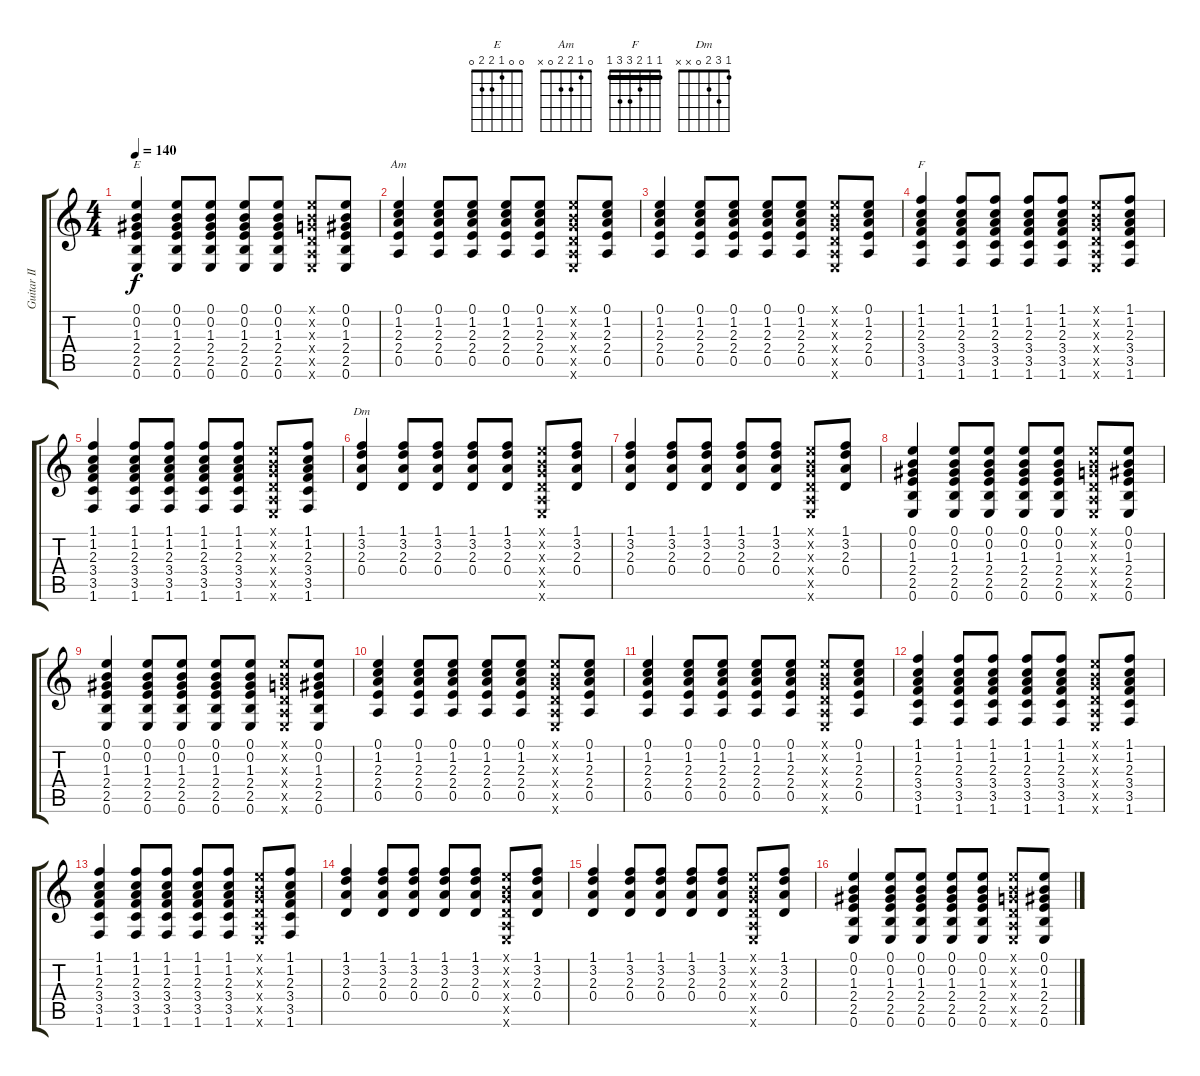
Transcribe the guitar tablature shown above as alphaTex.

\track ("Guitar II" "Guitar II") {instrument acousticguitarnylon}
\staff {score tabs}
\tuning (E4 B3 G3 D3 A2 E2) {hide}
\chord ("E" 0 0 1 2 2 0)
\chord ("Am" 0 1 2 2 0 x)
\chord ("F" 1 1 2 3 3 1) {barre 1}
\chord ("Dm" 1 3 2 0 x x)
\ts (4 4)
\tempo 140
\clef g2
\ks c
(0.1 0.2 1.3 2.4 2.5 0.6).4{ch "E" dy f} (0.1 0.2 1.3 2.4 2.5 0.6).8 (0.1 0.2 1.3 2.4 2.5 0.6).8 (0.1 0.2 1.3 2.4 2.5 0.6).8 (0.1 0.2 1.3 2.4 2.5 0.6).8 (0.1{x} 0.2{x} 0.3{x} 0.4{x} 0.5{x} 0.6{x}).8 (0.1 0.2 1.3 2.4 2.5 0.6).8 |
(0.1 1.2 2.3 2.4 0.5).4{ch "Am"} (0.1 1.2 2.3 2.4 0.5).8 (0.1 1.2 2.3 2.4 0.5).8 (0.1 1.2 2.3 2.4 0.5).8 (0.1 1.2 2.3 2.4 0.5).8 (0.1{x} 0.2{x} 0.3{x} 0.4{x} 0.5{x} 0.6{x}).8 (0.1 1.2 2.3 2.4 0.5).8 |
(0.1 1.2 2.3 2.4 0.5).4 (0.1 1.2 2.3 2.4 0.5).8 (0.1 1.2 2.3 2.4 0.5).8 (0.1 1.2 2.3 2.4 0.5).8 (0.1 1.2 2.3 2.4 0.5).8 (0.1{x} 0.2{x} 0.3{x} 0.4{x} 0.5{x} 0.6{x}).8 (0.1 1.2 2.3 2.4 0.5).8 |
(1.1 1.2 2.3 3.4 3.5 1.6).4{ch "F"} (1.1 1.2 2.3 3.4 3.5 1.6).8 (1.1 1.2 2.3 3.4 3.5 1.6).8 (1.1 1.2 2.3 3.4 3.5 1.6).8 (1.1 1.2 2.3 3.4 3.5 1.6).8 (0.1{x} 0.2{x} 0.3{x} 0.4{x} 0.5{x} 0.6{x}).8 (1.1 1.2 2.3 3.4 3.5 1.6).8 |
(1.1 1.2 2.3 3.4 3.5 1.6).4 (1.1 1.2 2.3 3.4 3.5 1.6).8 (1.1 1.2 2.3 3.4 3.5 1.6).8 (1.1 1.2 2.3 3.4 3.5 1.6).8 (1.1 1.2 2.3 3.4 3.5 1.6).8 (0.1{x} 0.2{x} 0.3{x} 0.4{x} 0.5{x} 0.6{x}).8 (1.1 1.2 2.3 3.4 3.5 1.6).8 |
(1.1 3.2 2.3 0.4).4{ch "Dm"} (1.1 3.2 2.3 0.4).8 (1.1 3.2 2.3 0.4).8 (1.1 3.2 2.3 0.4).8 (1.1 3.2 2.3 0.4).8 (0.1{x} 0.2{x} 0.3{x} 0.4{x} 0.5{x} 0.6{x}).8 (1.1 3.2 2.3 0.4).8 |
(1.1 3.2 2.3 0.4).4 (1.1 3.2 2.3 0.4).8 (1.1 3.2 2.3 0.4).8 (1.1 3.2 2.3 0.4).8 (1.1 3.2 2.3 0.4).8 (0.1{x} 0.2{x} 0.3{x} 0.4{x} 0.5{x} 0.6{x}).8 (1.1 3.2 2.3 0.4).8 |
(0.1 0.2 1.3 2.4 2.5 0.6).4 (0.1 0.2 1.3 2.4 2.5 0.6).8 (0.1 0.2 1.3 2.4 2.5 0.6).8 (0.1 0.2 1.3 2.4 2.5 0.6).8 (0.1 0.2 1.3 2.4 2.5 0.6).8 (0.1{x} 0.2{x} 0.3{x} 0.4{x} 0.5{x} 0.6{x}).8 (0.1 0.2 1.3 2.4 2.5 0.6).8 |
(0.1 0.2 1.3 2.4 2.5 0.6).4 (0.1 0.2 1.3 2.4 2.5 0.6).8 (0.1 0.2 1.3 2.4 2.5 0.6).8 (0.1 0.2 1.3 2.4 2.5 0.6).8 (0.1 0.2 1.3 2.4 2.5 0.6).8 (0.1{x} 0.2{x} 0.3{x} 0.4{x} 0.5{x} 0.6{x}).8 (0.1 0.2 1.3 2.4 2.5 0.6).8 |
(0.1 1.2 2.3 2.4 0.5).4{volume 8} (0.1 1.2 2.3 2.4 0.5).8 (0.1 1.2 2.3 2.4 0.5).8 (0.1 1.2 2.3 2.4 0.5).8 (0.1 1.2 2.3 2.4 0.5).8 (0.1{x} 0.2{x} 0.3{x} 0.4{x} 0.5{x} 0.6{x}).8 (0.1 1.2 2.3 2.4 0.5).8 |
(0.1 1.2 2.3 2.4 0.5).4{volume 9} (0.1 1.2 2.3 2.4 0.5).8 (0.1 1.2 2.3 2.4 0.5).8 (0.1 1.2 2.3 2.4 0.5).8 (0.1 1.2 2.3 2.4 0.5).8 (0.1{x} 0.2{x} 0.3{x} 0.4{x} 0.5{x} 0.6{x}).8 (0.1 1.2 2.3 2.4 0.5).8 |
(1.1 1.2 2.3 3.4 3.5 1.6).4{volume 9} (1.1 1.2 2.3 3.4 3.5 1.6).8 (1.1 1.2 2.3 3.4 3.5 1.6).8 (1.1 1.2 2.3 3.4 3.5 1.6).8 (1.1 1.2 2.3 3.4 3.5 1.6).8 (0.1{x} 0.2{x} 0.3{x} 0.4{x} 0.5{x} 0.6{x}).8 (1.1 1.2 2.3 3.4 3.5 1.6).8 |
(1.1 1.2 2.3 3.4 3.5 1.6).4{volume 9} (1.1 1.2 2.3 3.4 3.5 1.6).8 (1.1 1.2 2.3 3.4 3.5 1.6).8 (1.1 1.2 2.3 3.4 3.5 1.6).8 (1.1 1.2 2.3 3.4 3.5 1.6).8 (0.1{x} 0.2{x} 0.3{x} 0.4{x} 0.5{x} 0.6{x}).8 (1.1 1.2 2.3 3.4 3.5 1.6).8 |
(1.1 3.2 2.3 0.4).4{volume 9} (1.1 3.2 2.3 0.4).8 (1.1 3.2 2.3 0.4).8 (1.1 3.2 2.3 0.4).8 (1.1 3.2 2.3 0.4).8 (0.1{x} 0.2{x} 0.3{x} 0.4{x} 0.5{x} 0.6{x}).8 (1.1 3.2 2.3 0.4).8 |
(1.1 3.2 2.3 0.4).4{volume 9} (1.1 3.2 2.3 0.4).8 (1.1 3.2 2.3 0.4).8 (1.1 3.2 2.3 0.4).8 (1.1 3.2 2.3 0.4).8 (0.1{x} 0.2{x} 0.3{x} 0.4{x} 0.5{x} 0.6{x}).8 (1.1 3.2 2.3 0.4).8 |
(0.1 0.2 1.3 2.4 2.5 0.6).4{volume 9} (0.1 0.2 1.3 2.4 2.5 0.6).8 (0.1 0.2 1.3 2.4 2.5 0.6).8 (0.1 0.2 1.3 2.4 2.5 0.6).8 (0.1 0.2 1.3 2.4 2.5 0.6).8 (0.1{x} 0.2{x} 0.3{x} 0.4{x} 0.5{x} 0.6{x}).8 (0.1 0.2 1.3 2.4 2.5 0.6).8
